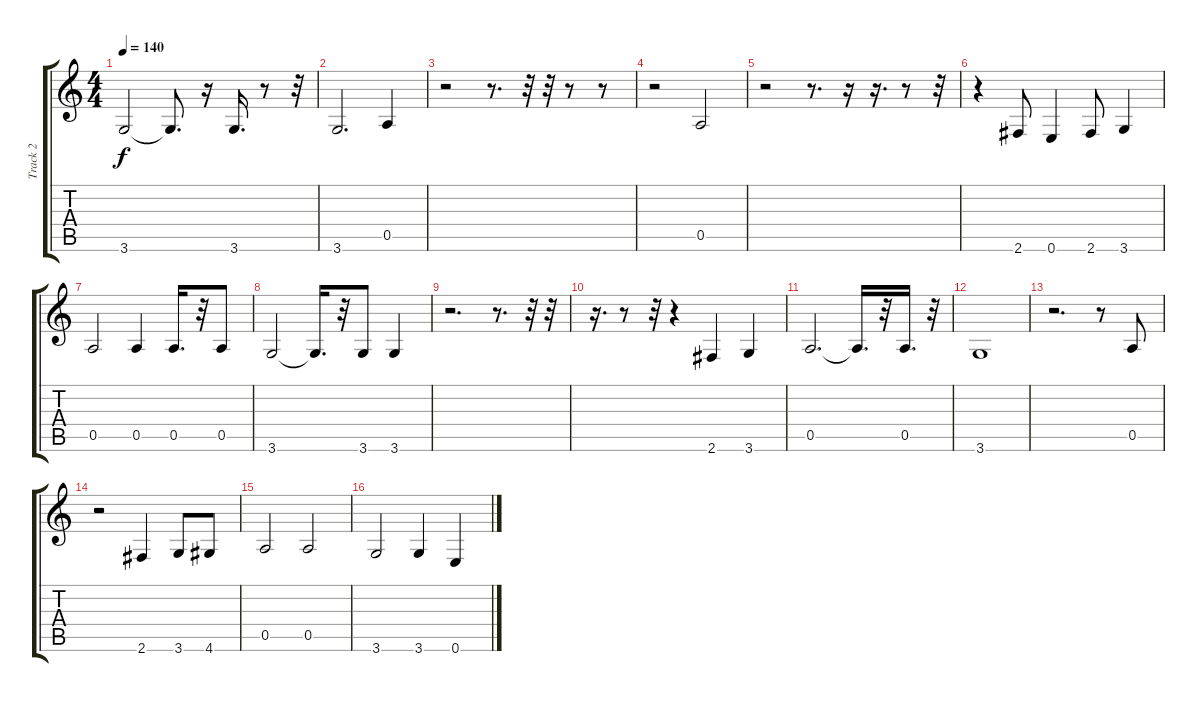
\track ("Track 2" "Track 2") {instrument fretlessbass}
\staff {score tabs}
\tuning (E4 B3 G3 D3 A2 E2) {hide}
\ts (4 4)
\tempo 140
\clef g2
\ks c
3.6.2{dy f} 3.6{t}.8{d} r.16 3.6.16{d} r.8 r.32 |
3.6.2{d} 0.5.4 |
r.2 r.8{d} r.32 r.32 r.8 r.8 |
r.2 0.5.2 |
r.2 r.8{d} r.16 r.16{d} r.8 r.32 |
r.4 2.6.8 0.6.4 2.6.8 3.6.4 |
0.5.2 0.5.4 0.5.16{d} r.32 0.5.8 |
3.6.2 3.6{t}.16{d} r.32 3.6.8 3.6.4 |
r.2{d} r.8{d} r.32 r.32 |
r.16{d} r.8 r.32 r.4 2.6.4 3.6.4 |
0.5.2{d} 0.5{t}.16{d} r.32 0.5.16{d} r.32 |
3.6.1 |
r.2{d} r.8 0.5.8 |
r.2 2.6.4 3.6.8 4.6.8 |
0.5.2 0.5.2 |
3.6.2 3.6.4 0.6.4
